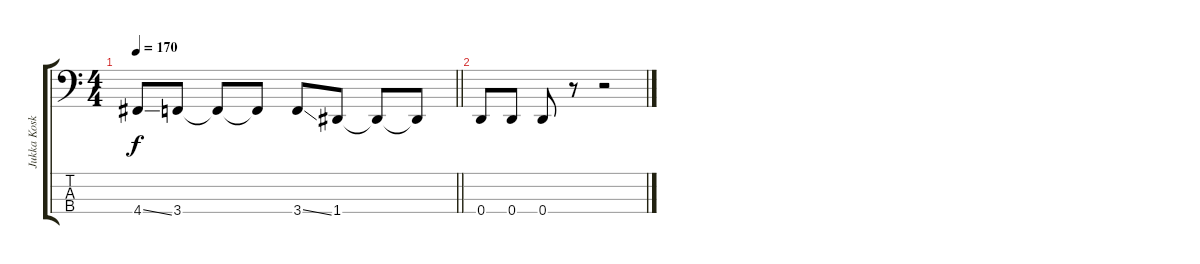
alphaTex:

\track ("Jukka Koskinen" "Jukka Kosk") {instrument electricbassfinger}
\staff {score tabs}
\tuning (F2 C2 G1 D1) {hide}
\ts (4 4)
\tempo 170
\clef f4
\barLineRight lightlight
\ks c
4.4{ss}.8{dy f} 3.4.8 3.4{t}.8 3.4{t}.8 3.4{ss}.8 1.4.8 1.4{t}.8 1.4{t}.8 |
0.4.8 0.4.8 0.4.8 r.8 r.2
